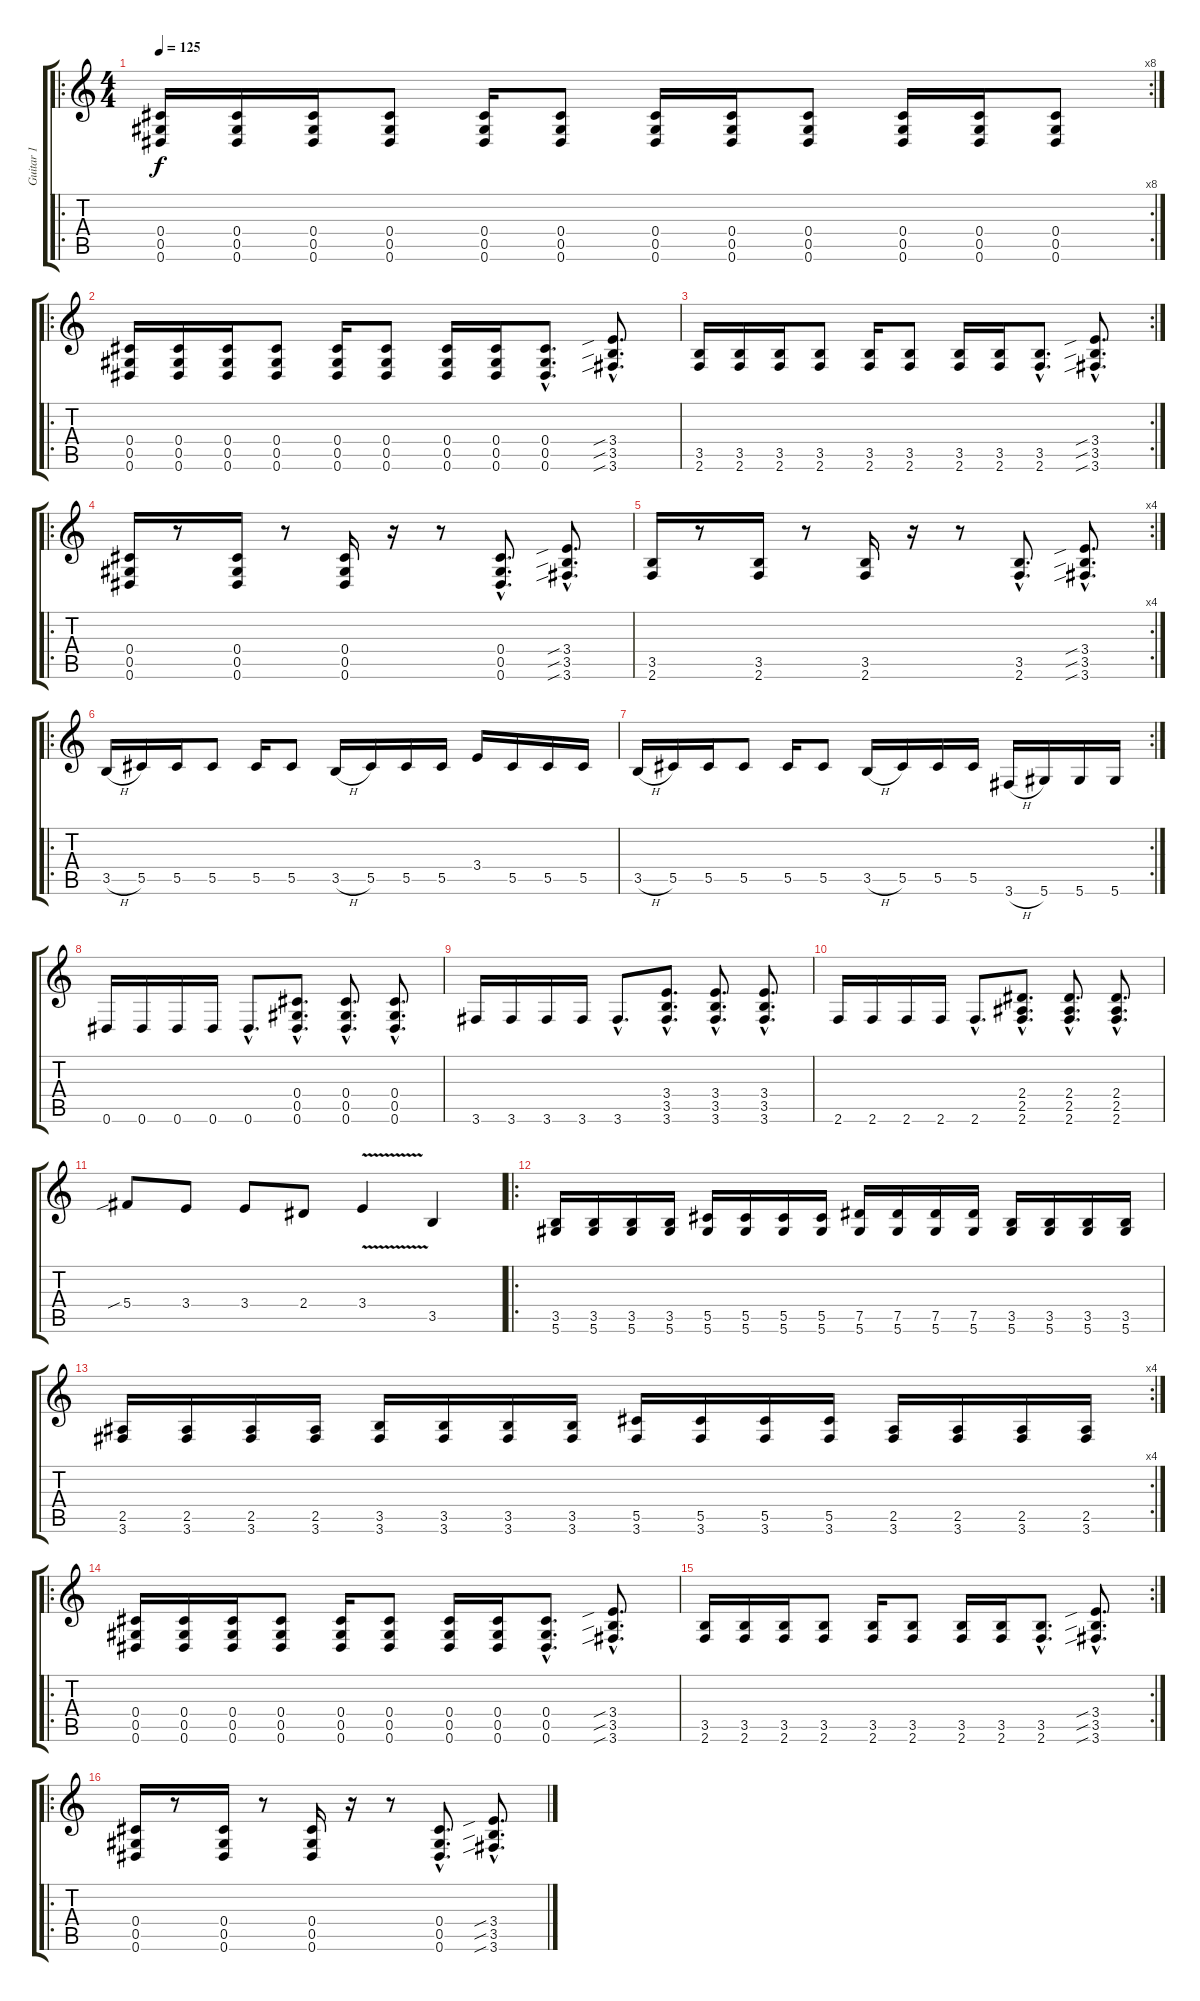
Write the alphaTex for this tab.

\track ("Guitar 1" "Guitar 1") {instrument overdrivenguitar}
\staff {score tabs}
\tuning (Eb4 Bb3 Gb3 Db3 Ab2 Eb2) {hide}
\ro
\rc 8
\ts (4 4)
\tempo 125
\clef g2
\ks c
(0.4 0.5 0.6).16{dy f instrument overdrivenguitar} (0.4 0.5 0.6).16 (0.4 0.5 0.6).16 (0.4 0.5 0.6).8 (0.4 0.5 0.6).16 (0.4 0.5 0.6).8 (0.4 0.5 0.6).16 (0.4 0.5 0.6).16 (0.4 0.5 0.6).8 (0.4 0.5 0.6).16 (0.4 0.5 0.6).16 (0.4 0.5 0.6).8 |
\ro
(0.4 0.5 0.6).16 (0.4 0.5 0.6).16 (0.4 0.5 0.6).16 (0.4 0.5 0.6).8 (0.4 0.5 0.6).16 (0.4 0.5 0.6).8 (0.4 0.5 0.6).16 (0.4 0.5 0.6).16 (0.4{hac} 0.5{hac} 0.6{hac}).8{d} (3.4{sib hac} 3.5{sib hac} 3.6{sib hac}).8{d} |
\rc 2
(3.5 2.6).16 (3.5 2.6).16 (3.5 2.6).16 (3.5 2.6).8 (3.5 2.6).16 (3.5 2.6).8 (3.5 2.6).16 (3.5 2.6).16 (3.5{hac} 2.6{hac}).8{d} (3.4{sib hac} 3.5{sib hac} 3.6{sib hac}).8{d} |
\ro
(0.4 0.5 0.6).16 r.8 (0.4 0.5 0.6).16 r.8 (0.4 0.5 0.6).16 r.16 r.8 (0.4{hac} 0.5{hac} 0.6{hac}).8{d} (3.4{sib hac} 3.5{sib hac} 3.6{sib hac}).8{d} |
\rc 4
(3.5 2.6).16 r.8 (3.5 2.6).16 r.8 (3.5 2.6).16 r.16 r.8 (3.5{hac} 2.6{hac}).8{d} (3.4{sib hac} 3.5{sib hac} 3.6{sib hac}).8{d} |
\ro
3.5{h}.16 5.5.16 5.5.16 5.5.8 5.5.16 5.5.8 3.5{h}.16 5.5.16 5.5.16 5.5.16 3.4.16 5.5.16 5.5.16 5.5.16 |
\rc 2
3.5{h}.16 5.5.16 5.5.16 5.5.8 5.5.16 5.5.8 3.5{h}.16 5.5.16 5.5.16 5.5.16 3.6{h}.16 5.6.16 5.6.16 5.6.16 |
0.6.16 0.6.16 0.6.16 0.6.16 0.6{hac}.8{d} (0.4{hac} 0.5{hac} 0.6{hac}).8{d} (0.4{hac} 0.5{hac} 0.6{hac}).8{d} (0.4{hac} 0.5{hac} 0.6{hac}).8{d} |
3.6.16 3.6.16 3.6.16 3.6.16 3.6{hac}.8{d} (3.4{hac} 3.5{hac} 3.6{hac}).8{d} (3.4{hac} 3.5{hac} 3.6{hac}).8{d} (3.4{hac} 3.5{hac} 3.6{hac}).8{d} |
2.6.16 2.6.16 2.6.16 2.6.16 2.6{hac}.8{d} (2.4{hac} 2.5{hac} 2.6{hac}).8{d} (2.4{hac} 2.5{hac} 2.6{hac}).8{d} (2.4{hac} 2.5{hac} 2.6{hac}).8{d} |
5.4{sib}.8 3.4.8 3.4.8 2.4.8 3.4{v}.4 3.5.4 |
\ro
(3.5 5.6).16 (3.5 5.6).16 (3.5 5.6).16 (3.5 5.6).16 (5.5 5.6).16 (5.5 5.6).16 (5.5 5.6).16 (5.5 5.6).16 (7.5 5.6).16 (7.5 5.6).16 (7.5 5.6).16 (7.5 5.6).16 (3.5 5.6).16 (3.5 5.6).16 (3.5 5.6).16 (3.5 5.6).16 |
\rc 4
(2.5 3.6).16 (2.5 3.6).16 (2.5 3.6).16 (2.5 3.6).16 (3.5 3.6).16 (3.5 3.6).16 (3.5 3.6).16 (3.5 3.6).16 (5.5 3.6).16 (5.5 3.6).16 (5.5 3.6).16 (5.5 3.6).16 (2.5 3.6).16 (2.5 3.6).16 (2.5 3.6).16 (2.5 3.6).16 |
\ro
(0.4 0.5 0.6).16 (0.4 0.5 0.6).16 (0.4 0.5 0.6).16 (0.4 0.5 0.6).8 (0.4 0.5 0.6).16 (0.4 0.5 0.6).8 (0.4 0.5 0.6).16 (0.4 0.5 0.6).16 (0.4{hac} 0.5{hac} 0.6{hac}).8{d} (3.4{sib hac} 3.5{sib hac} 3.6{sib hac}).8{d} |
\rc 2
(3.5 2.6).16 (3.5 2.6).16 (3.5 2.6).16 (3.5 2.6).8 (3.5 2.6).16 (3.5 2.6).8 (3.5 2.6).16 (3.5 2.6).16 (3.5{hac} 2.6{hac}).8{d} (3.4{sib hac} 3.5{sib hac} 3.6{sib hac}).8{d} |
\ro
(0.4 0.5 0.6).16 r.8 (0.4 0.5 0.6).16 r.8 (0.4 0.5 0.6).16 r.16 r.8 (0.4{hac} 0.5{hac} 0.6{hac}).8{d} (3.4{sib hac} 3.5{sib hac} 3.6{sib hac}).8{d}
